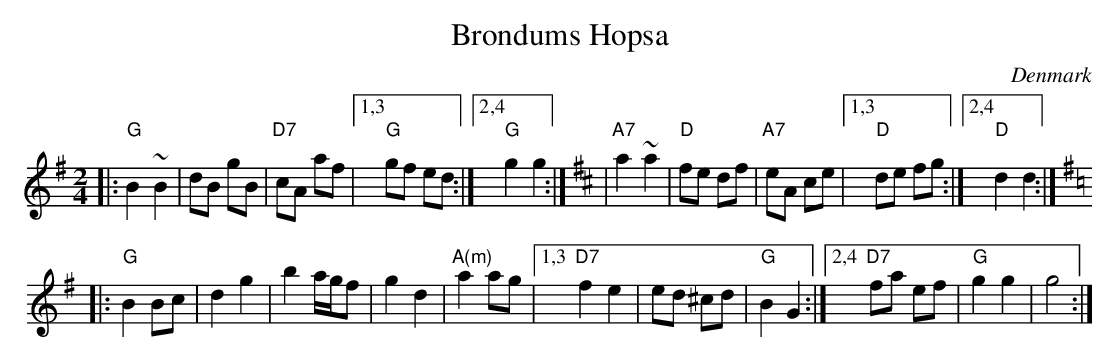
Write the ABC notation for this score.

X:1
T: Br\ondums Hopsa
O: Denmark
M: 2/4
L: 1/8
K: G
|: "G"B2 ~B2 | dB gB | "D7"cA af |1,3 "G"gf ed :|2,4 "G"g2 g2 :| [K:D] \
| "A7"a2 ~a2 | "D"fe df | "A7"eA ce |1,3 "D"de fg :|2,4 "D"d2 d2 :| [K:G]
|: "G"B2 Bc | d2 g2 | b2 a/g/f | g2 d2 | "A(m)"a2 ag |1,3 "D7"f2 e2 | ed ^cd | "G"B2 G2 \
                                                    :|2,4 "D7"fa ef | "G"g2 g2 | g4 :|
